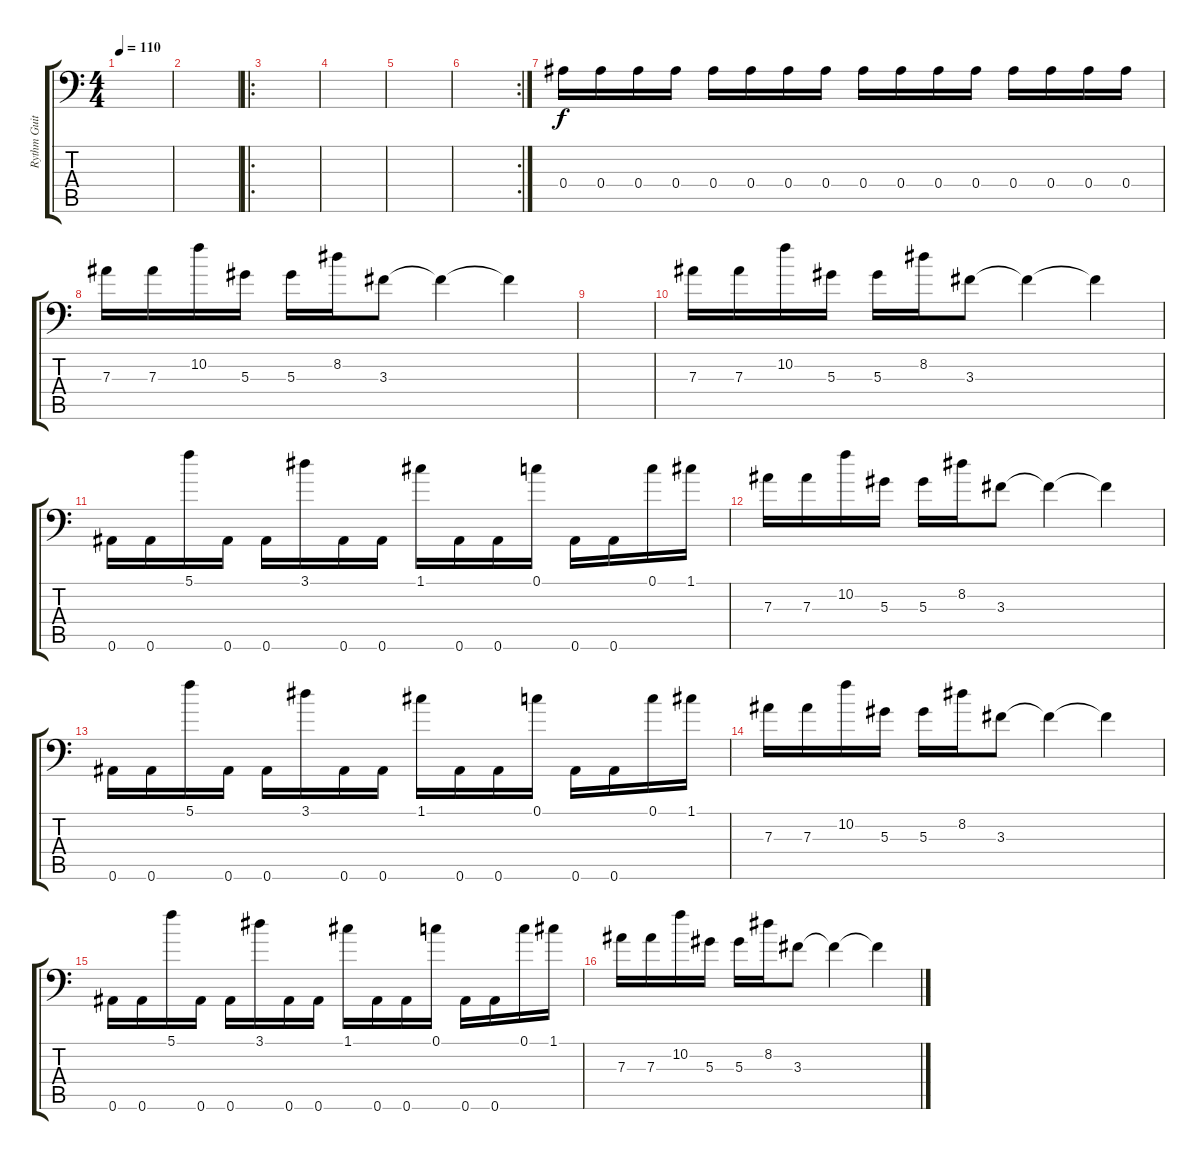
\track ("Rythm Guitar" "Rythm Guit") {instrument distortionguitar}
\staff {score tabs}
\tuning (C4 G3 Eb3 Bb2 F2 Bb1) {hide}
\ts (4 4)
\tempo 110
\clef f4
\ks c
|
|
\ro
|
|
|
\rc 2
|
0.4.16 0.4.16 0.4.16 0.4.16 0.4.16 0.4.16 0.4.16 0.4.16 0.4.16 0.4.16 0.4.16 0.4.16 0.4.16 0.4.16 0.4.16 0.4.16 |
7.3.16 7.3.16 10.2.16 5.3.16 5.3.16 8.2.16 3.3.8 3.3{t}.4 3.3{t}.4 |
|
7.3.16 7.3.16 10.2.16 5.3.16 5.3.16 8.2.16 3.3.8 3.3{t}.4 3.3{t}.4 |
0.6.16 0.6.16 5.1.16 0.6.16 0.6.16 3.1.16 0.6.16 0.6.16 1.1.16 0.6.16 0.6.16 0.1.16 0.6.16 0.6.16 0.1.16 1.1.16 |
7.3.16 7.3.16 10.2.16 5.3.16 5.3.16 8.2.16 3.3.8 3.3{t}.4 3.3{t}.4 |
0.6.16 0.6.16 5.1.16 0.6.16 0.6.16 3.1.16 0.6.16 0.6.16 1.1.16 0.6.16 0.6.16 0.1.16 0.6.16 0.6.16 0.1.16 1.1.16 |
7.3.16 7.3.16 10.2.16 5.3.16 5.3.16 8.2.16 3.3.8 3.3{t}.4 3.3{t}.4 |
0.6.16 0.6.16 5.1.16 0.6.16 0.6.16 3.1.16 0.6.16 0.6.16 1.1.16 0.6.16 0.6.16 0.1.16 0.6.16 0.6.16 0.1.16 1.1.16 |
7.3.16 7.3.16 10.2.16 5.3.16 5.3.16 8.2.16 3.3.8 3.3{t}.4 3.3{t}.4
